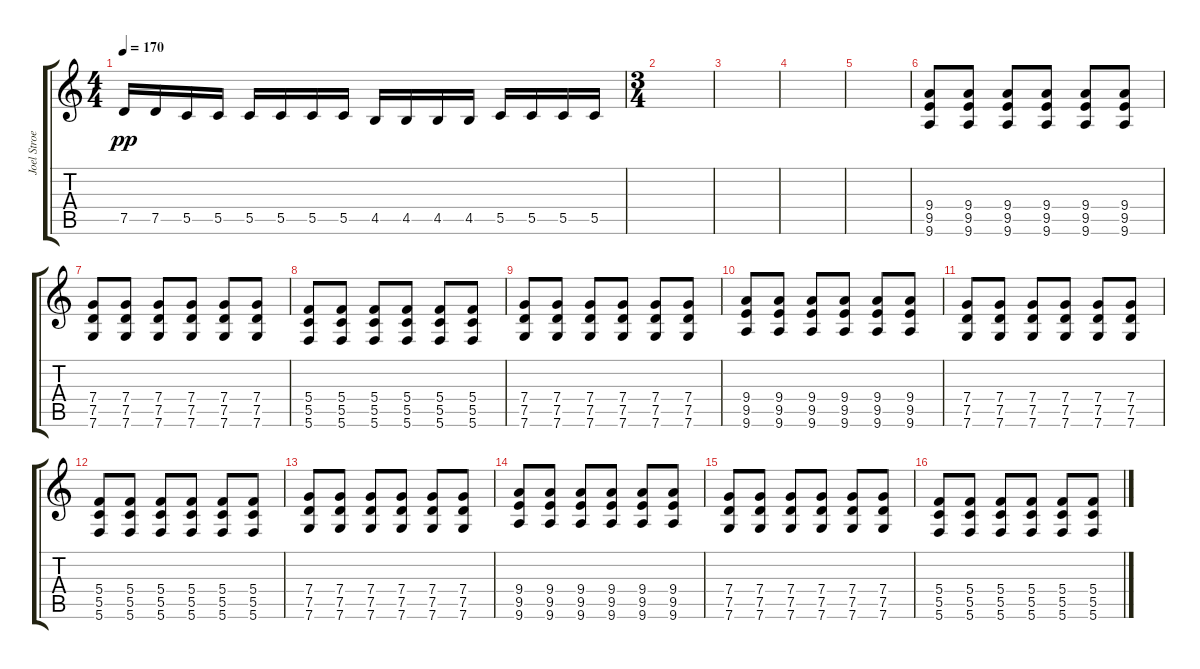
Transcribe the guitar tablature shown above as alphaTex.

\track ("Joel Stroetzel 2" "Joel Stroe") {instrument distortionguitar}
\staff {score tabs}
\tuning (D4 A3 F3 C3 G2 C2) {hide}
\ts (4 4)
\tempo 170
\clef g2
\ks c
7.5.16{dy pp} 7.5.16 5.5.16 5.5.16 5.5.16 5.5.16 5.5.16 5.5.16 4.5.16 4.5.16 4.5.16 4.5.16 5.5.16 5.5.16 5.5.16 5.5.16 |
\ts (3 4)
|
|
|
|
(9.4 9.5 9.6).8 (9.4 9.5 9.6).8 (9.4 9.5 9.6).8 (9.4 9.5 9.6).8 (9.4 9.5 9.6).8 (9.4 9.5 9.6).8 |
(7.4 7.5 7.6).8 (7.4 7.5 7.6).8 (7.4 7.5 7.6).8 (7.4 7.5 7.6).8 (7.4 7.5 7.6).8 (7.4 7.5 7.6).8 |
(5.4 5.5 5.6).8 (5.4 5.5 5.6).8 (5.4 5.5 5.6).8 (5.4 5.5 5.6).8 (5.4 5.5 5.6).8 (5.4 5.5 5.6).8 |
(7.4 7.5 7.6).8 (7.4 7.5 7.6).8 (7.4 7.5 7.6).8 (7.4 7.5 7.6).8 (7.4 7.5 7.6).8 (7.4 7.5 7.6).8 |
(9.4 9.5 9.6).8 (9.4 9.5 9.6).8 (9.4 9.5 9.6).8 (9.4 9.5 9.6).8 (9.4 9.5 9.6).8 (9.4 9.5 9.6).8 |
(7.4 7.5 7.6).8 (7.4 7.5 7.6).8 (7.4 7.5 7.6).8 (7.4 7.5 7.6).8 (7.4 7.5 7.6).8 (7.4 7.5 7.6).8 |
(5.4 5.5 5.6).8 (5.4 5.5 5.6).8 (5.4 5.5 5.6).8 (5.4 5.5 5.6).8 (5.4 5.5 5.6).8 (5.4 5.5 5.6).8 |
(7.4 7.5 7.6).8 (7.4 7.5 7.6).8 (7.4 7.5 7.6).8 (7.4 7.5 7.6).8 (7.4 7.5 7.6).8 (7.4 7.5 7.6).8 |
(9.4 9.5 9.6).8 (9.4 9.5 9.6).8 (9.4 9.5 9.6).8 (9.4 9.5 9.6).8 (9.4 9.5 9.6).8 (9.4 9.5 9.6).8 |
(7.4 7.5 7.6).8 (7.4 7.5 7.6).8 (7.4 7.5 7.6).8 (7.4 7.5 7.6).8 (7.4 7.5 7.6).8 (7.4 7.5 7.6).8 |
(5.4 5.5 5.6).8 (5.4 5.5 5.6).8 (5.4 5.5 5.6).8 (5.4 5.5 5.6).8 (5.4 5.5 5.6).8 (5.4 5.5 5.6).8
